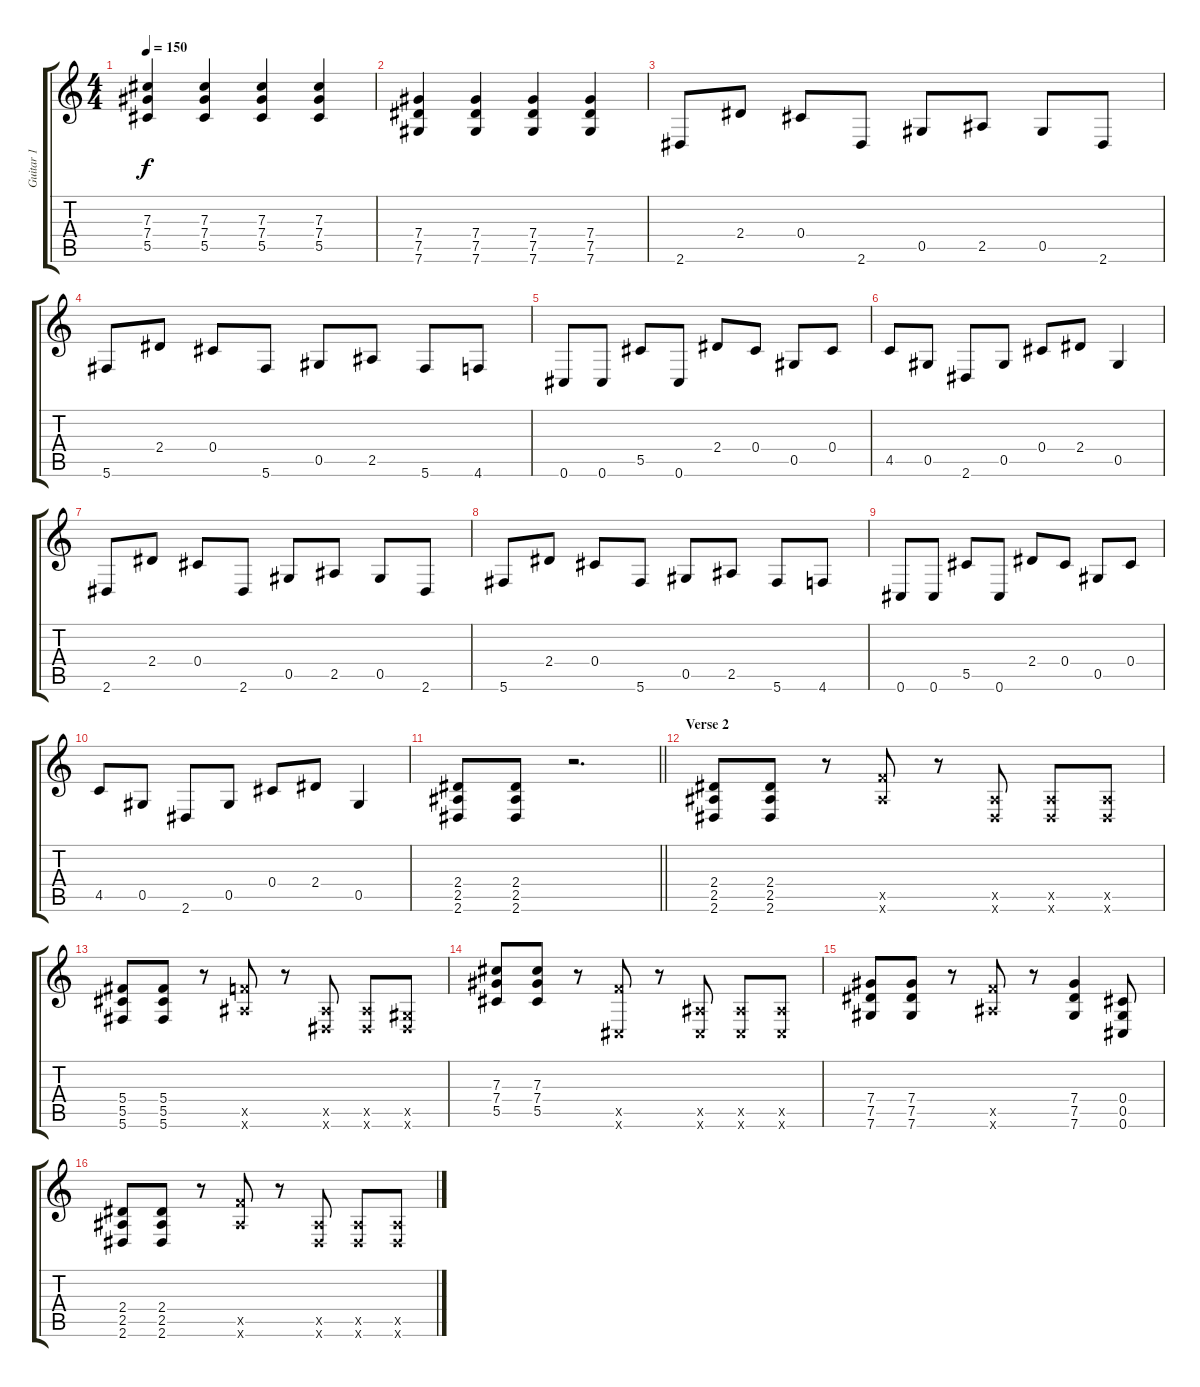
\track ("Guitar 1" "Guitar 1") {instrument distortionguitar}
\staff {score tabs}
\tuning (Eb4 Bb3 Gb3 Db3 Ab2 Db2) {hide}
\ts (4 4)
\tempo 150
\clef g2
\ks c
(7.3 7.4 5.5).4{dy f} (7.3 7.4 5.5).4 (7.3 7.4 5.5).4 (7.3 7.4 5.5).4 |
(7.4 7.5 7.6).4 (7.4 7.5 7.6).4 (7.4 7.5 7.6).4 (7.4 7.5 7.6).4 |
2.6.8 2.4.8 0.4.8 2.6.8 0.5.8 2.5.8 0.5.8 2.6.8 |
5.6.8 2.4.8 0.4.8 5.6.8 0.5.8 2.5.8 5.6.8 4.6.8 |
0.6.8 0.6.8 5.5.8 0.6.8 2.4.8 0.4.8 0.5.8 0.4.8 |
4.5.8 0.5.8 2.6.8 0.5.8 0.4.8 2.4.8 0.5.4 |
2.6.8 2.4.8 0.4.8 2.6.8 0.5.8 2.5.8 0.5.8 2.6.8 |
5.6.8 2.4.8 0.4.8 5.6.8 0.5.8 2.5.8 5.6.8 4.6.8 |
0.6.8 0.6.8 5.5.8 0.6.8 2.4.8 0.4.8 0.5.8 0.4.8 |
4.5.8 0.5.8 2.6.8 0.5.8 0.4.8 2.4.8 0.5.4 |
\barLineRight lightlight
(2.4 2.5 2.6).8 (2.4 2.5 2.6).8 r.2{d} |
\section ("" "Verse 2")
(2.4 2.5 2.6).8 (2.4 2.5 2.6).8 r.8 (9.5{x} 9.6{x}).8 r.8 (2.5{x} 2.6{x}).8 (2.5{x} 2.6{x}).8 (2.5{x} 2.6{x}).8 |
(5.4 5.5 5.6).8 (5.4 5.5 5.6).8 r.8 (9.5{x} 9.6{x}).8 r.8 (2.5{x} 2.6{x}).8 (2.5{x} 2.6{x}).8 (0.5{x} 2.6{x}).8 |
(7.3 7.4 5.5).8 (7.3 7.4 5.5).8 r.8 (9.5{x} 0.6{x}).8 r.8 (2.5{x} 0.6{x}).8 (2.5{x} 0.6{x}).8 (2.5{x} 0.6{x}).8 |
(7.4 7.5 7.6).8 (7.4 7.5 7.6).8 r.8 (9.5{x} 9.6{x}).8 r.8 (7.4 7.5 7.6).4 (0.4 0.5 0.6).8 |
(2.4 2.5 2.6).8 (2.4 2.5 2.6).8 r.8 (9.5{x} 9.6{x}).8 r.8 (2.5{x} 2.6{x}).8 (2.5{x} 2.6{x}).8 (2.5{x} 2.6{x}).8
